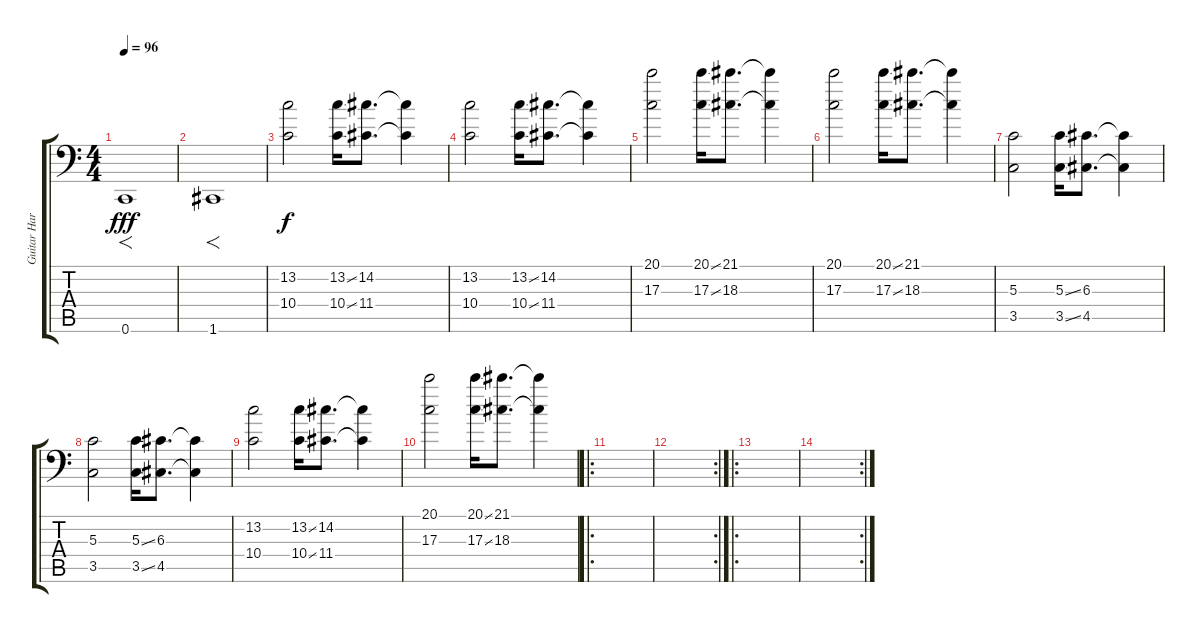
\track ("Guitar Harmonizer" "Guitar Har") {instrument overdrivenguitar}
\staff {score tabs}
\tuning (E3 B2 G2 D2 A1 C1) {hide}
\ts (4 4)
\tempo 96
\clef f4
\ks c
0.6.1{f dy fff} |
1.6.1{f} |
(13.2 10.4).2{dy f} (13.2{ss} 10.4{ss}).16 (14.2 11.4).8{d} (14.2{t} 11.4{t}).4 |
(13.2 10.4).2 (13.2{ss} 10.4{ss}).16 (14.2 11.4).8{d} (14.2{t} 11.4{t}).4 |
(20.1 17.3).2 (20.1{ss} 17.3{ss}).16 (21.1 18.3).8{d} (21.1{t} 18.3{t}).4 |
(20.1 17.3).2 (20.1{ss} 17.3{ss}).16 (21.1 18.3).8{d} (21.1{t} 18.3{t}).4 |
(5.3 3.5).2 (5.3{ss} 3.5{ss}).16 (6.3 4.5).8{d} (6.3{t} 4.5{t}).4 |
(5.3 3.5).2 (5.3{ss} 3.5{ss}).16 (6.3 4.5).8{d} (6.3{t} 4.5{t}).4 |
(13.2 10.4).2 (13.2{ss} 10.4{ss}).16 (14.2 11.4).8{d} (14.2{t} 11.4{t}).4 |
(20.1 17.3).2 (20.1{ss} 17.3{ss}).16 (21.1 18.3).8{d} (21.1{t} 18.3{t}).4 |
\ro
|
\rc 2
|
\ro
|
\rc 2
